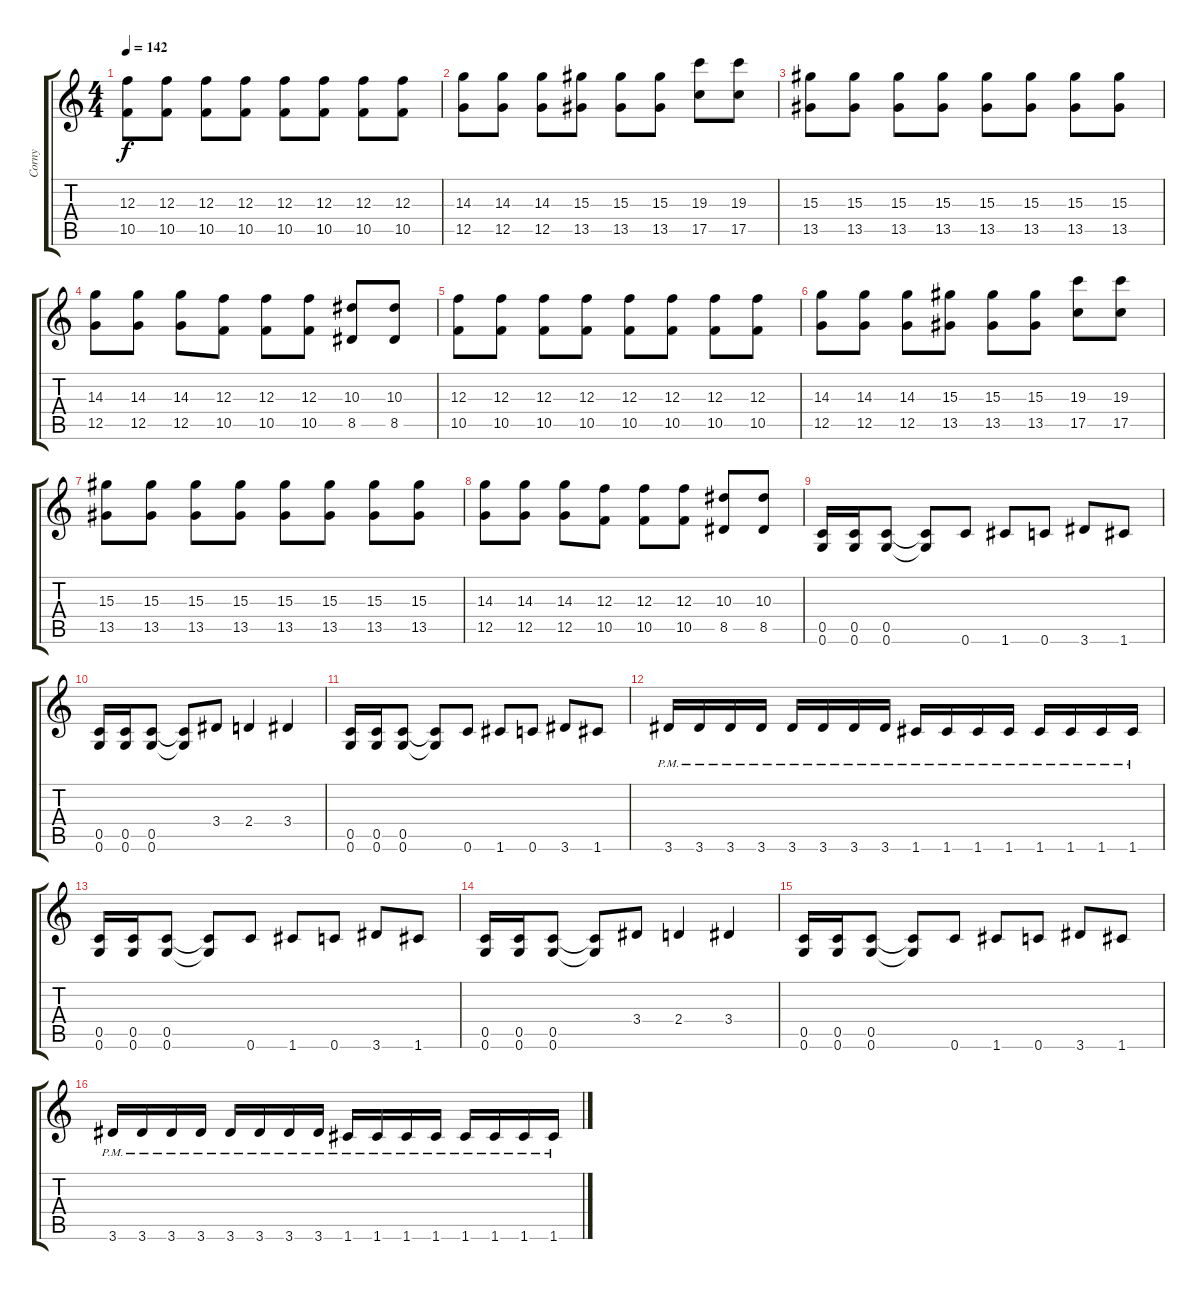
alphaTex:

\track ("Corny" "Corny") {instrument distortionguitar}
\staff {score tabs}
\tuning (D4 A3 F3 C3 G2 C3) {hide}
\ts (4 4)
\tempo 142
\clef g2
\ks c
(12.3 10.5).8{dy f} (12.3 10.5).8 (12.3 10.5).8 (12.3 10.5).8 (12.3 10.5).8 (12.3 10.5).8 (12.3 10.5).8 (12.3 10.5).8 |
(14.3 12.5).8 (14.3 12.5).8 (14.3 12.5).8 (15.3 13.5).8 (15.3 13.5).8 (15.3 13.5).8 (19.3 17.5).8 (19.3 17.5).8 |
(15.3 13.5).8 (15.3 13.5).8 (15.3 13.5).8 (15.3 13.5).8 (15.3 13.5).8 (15.3 13.5).8 (15.3 13.5).8 (15.3 13.5).8 |
(14.3 12.5).8 (14.3 12.5).8 (14.3 12.5).8 (12.3 10.5).8 (12.3 10.5).8 (12.3 10.5).8 (10.3 8.5).8 (10.3 8.5).8 |
(12.3 10.5).8 (12.3 10.5).8 (12.3 10.5).8 (12.3 10.5).8 (12.3 10.5).8 (12.3 10.5).8 (12.3 10.5).8 (12.3 10.5).8 |
(14.3 12.5).8 (14.3 12.5).8 (14.3 12.5).8 (15.3 13.5).8 (15.3 13.5).8 (15.3 13.5).8 (19.3 17.5).8 (19.3 17.5).8 |
(15.3 13.5).8 (15.3 13.5).8 (15.3 13.5).8 (15.3 13.5).8 (15.3 13.5).8 (15.3 13.5).8 (15.3 13.5).8 (15.3 13.5).8 |
(14.3 12.5).8 (14.3 12.5).8 (14.3 12.5).8 (12.3 10.5).8 (12.3 10.5).8 (12.3 10.5).8 (10.3 8.5).8 (10.3 8.5).8 |
(0.5 0.6).16 (0.5 0.6).16 (0.5 0.6).8 (0.5{t} 0.6{t}).8 0.6.8 1.6.8 0.6.8 3.6.8 1.6.8 |
(0.5 0.6).16 (0.5 0.6).16 (0.5 0.6).8 (0.5{t} 0.6{t}).8 3.4.8 2.4.4 3.4.4 |
(0.5 0.6).16 (0.5 0.6).16 (0.5 0.6).8 (0.5{t} 0.6{t}).8 0.6.8 1.6.8 0.6.8 3.6.8 1.6.8 |
3.6{pm}.16 3.6{pm}.16 3.6{pm}.16 3.6{pm}.16 3.6{pm}.16 3.6{pm}.16 3.6{pm}.16 3.6{pm}.16 1.6{pm}.16 1.6{pm}.16 1.6{pm}.16 1.6{pm}.16 1.6{pm}.16 1.6{pm}.16 1.6{pm}.16 1.6{pm}.16 |
(0.5 0.6).16 (0.5 0.6).16 (0.5 0.6).8 (0.5{t} 0.6{t}).8 0.6.8 1.6.8 0.6.8 3.6.8 1.6.8 |
(0.5 0.6).16 (0.5 0.6).16 (0.5 0.6).8 (0.5{t} 0.6{t}).8 3.4.8 2.4.4 3.4.4 |
(0.5 0.6).16 (0.5 0.6).16 (0.5 0.6).8 (0.5{t} 0.6{t}).8 0.6.8 1.6.8 0.6.8 3.6.8 1.6.8 |
3.6{pm}.16 3.6{pm}.16 3.6{pm}.16 3.6{pm}.16 3.6{pm}.16 3.6{pm}.16 3.6{pm}.16 3.6{pm}.16 1.6{pm}.16 1.6{pm}.16 1.6{pm}.16 1.6{pm}.16 1.6{pm}.16 1.6{pm}.16 1.6{pm}.16 1.6{pm}.16
